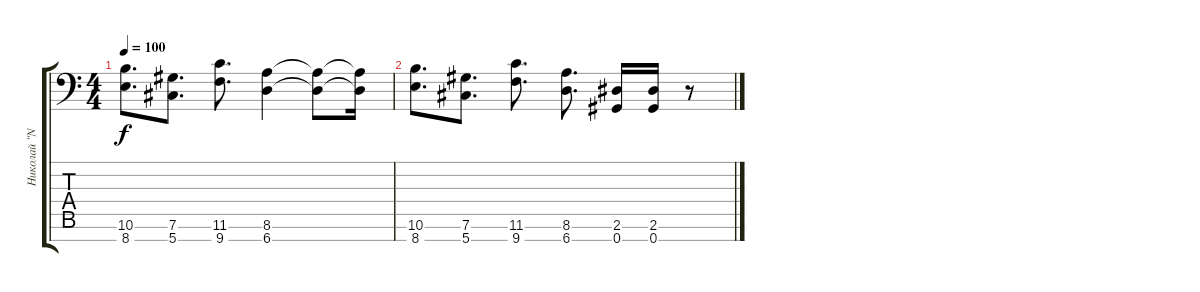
\track ("Николай \"Nick\" Юрьев" "Николай \"N") {instrument overdrivenguitar}
\staff {score tabs}
\tuning (Db4 Ab3 E3 B2 Gb2 Db2 Ab1) {hide}
\ts (4 4)
\tempo 100
\clef f4
\ks c
(10.6 8.7).8{d dy f} (7.6 5.7).8{d} (11.6 9.7).8{d} (8.6 6.7).4 (8.6{t} 6.7{t}).8 (8.6{t} 6.7{t}).16 |
(10.6 8.7).8{d} (7.6 5.7).8{d} (11.6 9.7).8{d} (8.6 6.7).8{d} (2.6 0.7).16 (2.6 0.7).16 r.8
